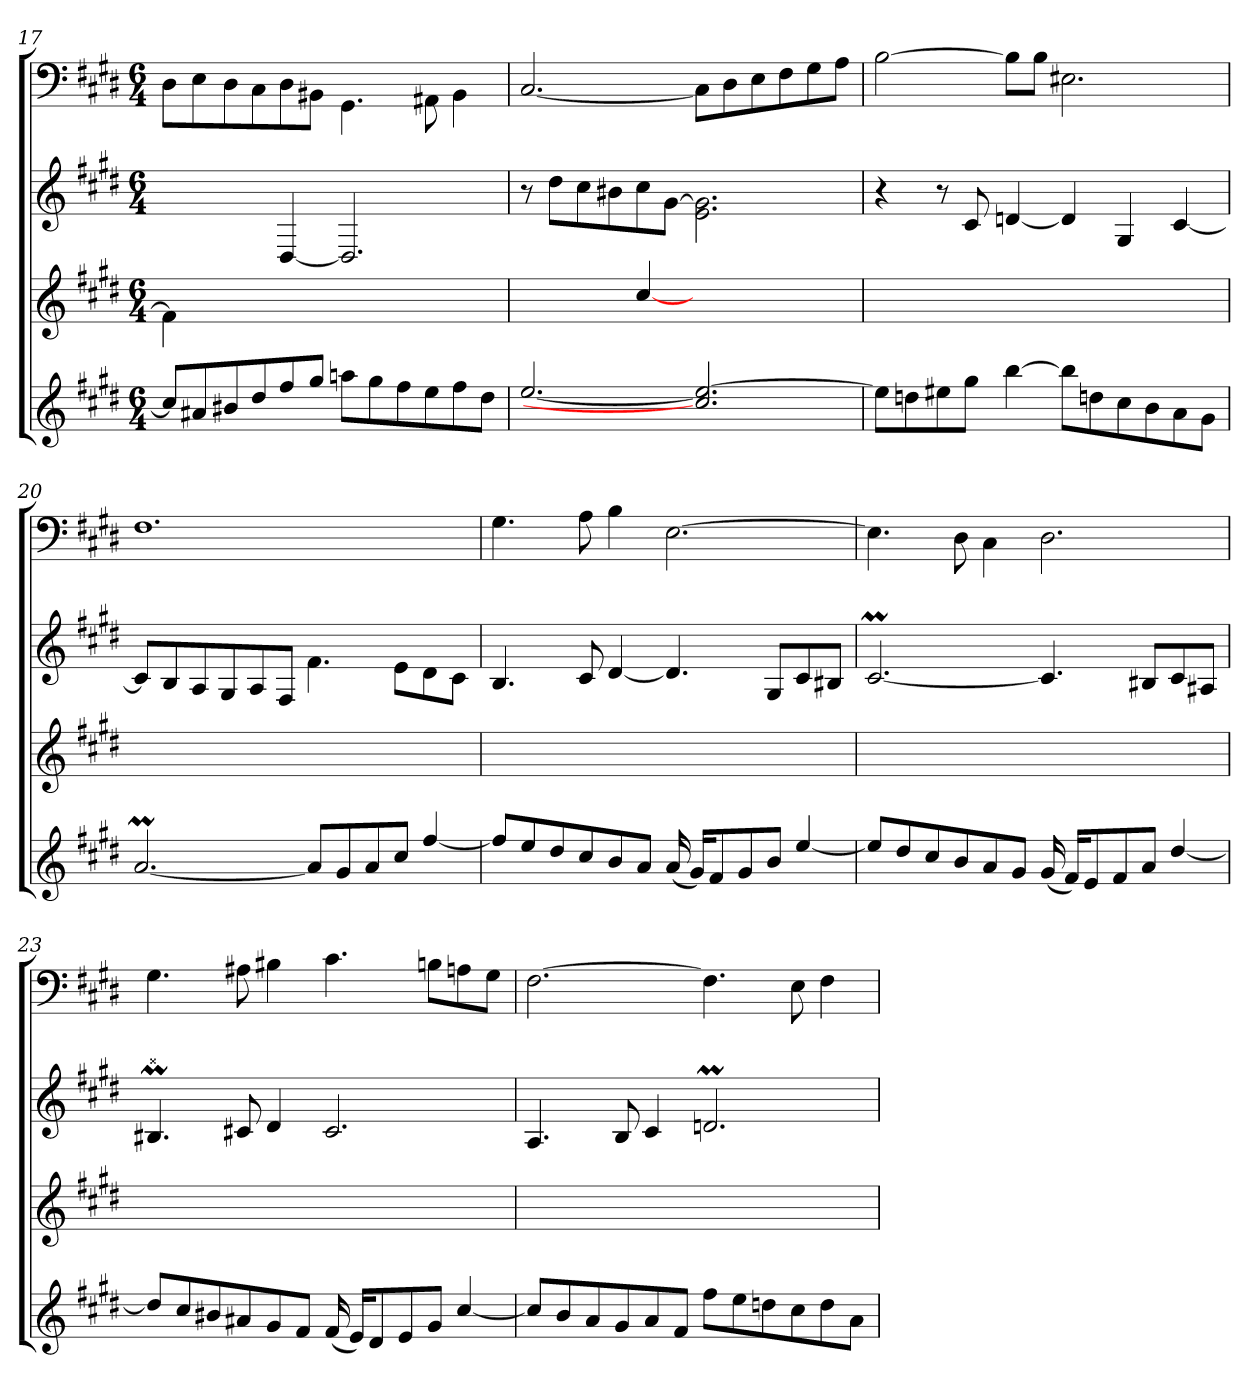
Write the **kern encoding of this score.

**kern	**kern	**kern	**kern
*part4	*part3	*part2	*part1
*staff4	*staff3	*staff2	*staff1
*k[f#c#g#d#]	*k[f#c#g#d#]	*k[f#c#g#d#]	*k[f#c#g#d#]
*c#:	*c#:	*c#:	*c#:
*M6/4	*M6/4	*M6/4	*M6/4
=17	=17	=17	=17
8cc#/L]	4f#\]	2ryy	8D#\L
8a#X/	.	.	8E\
8b#X/	4ryy	.	8D#\
8dd#/	.	.	8C#\
8ff#/	4ryy	[4D#/	8D#\
8gg#/J	.	.	8BB#X\J
8aan\L	2.ryy	2.D#/]	4.GG#\
8gg#\	.	.	.
8ff#\	.	.	.
8ee\	.	.	8AA#X\
8ff#\	.	.	4BB#\
8dd#\J	.	.	.
=18	=18	=18	=18
[2.ee/	2ryy	8r	[2.C#/
.	.	8dd#\L	.
.	.	8cc#\	.
.	.	8b#X\	.
.	[4cc#/	8cc#\	.
.	.	[8g#\J	.
2.cc#]/ 2.ee_/	2.ryy	2.e\ 2.g#]\	8C#\L]
.	.	.	8D#\
.	.	.	8E\
.	.	.	8F#\
.	.	.	8G#\
.	.	.	8A\J
=19	=19	=19	=19
8ee\L]	1.ryy	4r	[2B\
8ddn\	.	.	.
8ee#X\	.	8r	.
8gg#\J	.	8c#/	.
[4bb\	.	[4dn/	8B\L]
.	.	.	8B\J
8bb\L]	.	4d/]	2.E#X\
8ddn\	.	.	.
8cc#\	.	4G#/	.
8b\	.	.	.
8a\	.	[4c#/	.
8g#\J	.	.	.
=20	=20	=20	=20
[2.aM/	1.ryy	8c#/L]	1.F#\
.	.	8B/	.
.	.	8A/	.
.	.	8G#/	.
.	.	8A/	.
.	.	8F#/J	.
8a/L]	.	4.f#\	.
8g#/	.	.	.
8a/	.	.	.
8cc#/J	.	8e\L	.
[4ff#/	.	8d#\	.
.	.	8c#\J	.
=21	=21	=21	=21
8ff#/L]	1.ryy	4.B/	4.G#\
8ee/	.	.	.
8dd#/	.	.	.
8cc#/	.	8c#/	8A\
8b/	.	[4d#/	4B\
8a/J	.	.	.
(16a/	.	4.d#/]	[2.E\
16g#/KL)	.	.	.
8f#/	.	.	.
8g#/	.	.	.
8b/J	.	8G#/L	.
[4ee/	.	8c#/	.
.	.	8B#X/J	.
=22	=22	=22	=22
8ee/L]	1.ryy	[2.c#M/	4.E\]
8dd#/	.	.	.
8cc#/	.	.	.
8b/	.	.	8D#\
8a/	.	.	4C#\
8g#/J	.	.	.
(16g#/	.	4.c#/]	2.D#\
16f#/KL)	.	.	.
8e/	.	.	.
8f#/	.	.	.
8a/J	.	8B#X/L	.
[4dd#/	.	8c#/	.
.	.	8A#X/J	.
=23	=23	=23	=23
!	!	!LO:MOR:acc=##	!
8dd#/L]	1.ryy	4.B#XM/	4.G#\
8cc#/	.	.	.
8b#X/	.	.	.
8a#X/	.	8c#X/	8A#X\
8g#/	.	4d#/	4B#X\
8f#/J	.	.	.
(16f#/	.	2.c#/	4.c#\
16e/KL)	.	.	.
8d#/	.	.	.
8e/	.	.	.
8g#/J	.	.	8Bn\L
[4cc#/	.	.	8An\
.	.	.	8G#\J
=24	=24	=24	=24
8cc#/L]	1.ryy	4.A/	[2.F#\
8b/	.	.	.
8a/	.	.	.
8g#/	.	8B/	.
8a/	.	4c#/	.
8f#/J	.	.	.
8ff#\L	.	2.dnM/	4.F#\]
8ee\	.	.	.
8ddn\	.	.	.
8cc#\	.	.	8E\
8dd\	.	.	4F#\
8a\J	.	.	.
=	=	=	=
*-	*-	*-	*-
